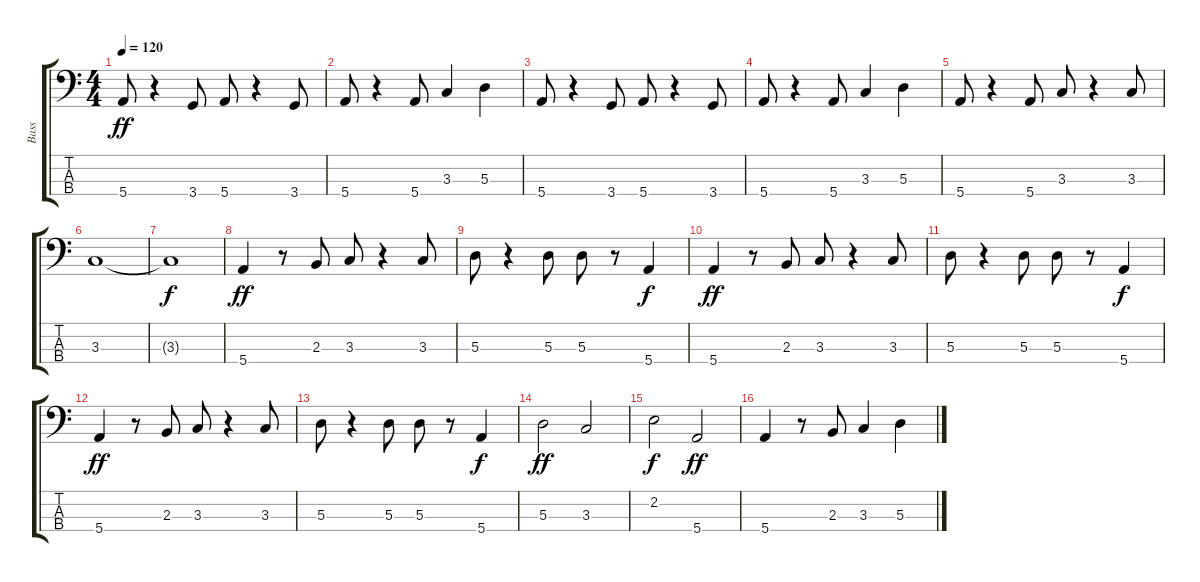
\track ("Bass" "Bass") {instrument electricbasspick}
\staff {score tabs}
\tuning (G2 D2 A1 E1) {hide}
\ts (4 4)
\tempo 120
\clef f4
\ks c
5.4.8{dy ff} r.4 3.4.8 5.4.8 r.4 3.4.8 |
5.4.8 r.4 5.4.8 3.3.4 5.3.4 |
5.4.8 r.4 3.4.8 5.4.8 r.4 3.4.8 |
5.4.8 r.4 5.4.8 3.3.4 5.3.4 |
5.4.8 r.4 5.4.8 3.3.8 r.4 3.3.8 |
3.3.1 |
3.3{t}.1{dy f} |
5.4.4{dy ff} r.8 2.3.8 3.3.8 r.4 3.3.8 |
5.3.8 r.4 5.3.8 5.3.8 r.8 5.4.4{dy f} |
5.4.4{dy ff} r.8 2.3.8 3.3.8 r.4 3.3.8 |
5.3.8 r.4 5.3.8 5.3.8 r.8 5.4.4{dy f} |
5.4.4{dy ff} r.8 2.3.8 3.3.8 r.4 3.3.8 |
5.3.8 r.4 5.3.8 5.3.8 r.8 5.4.4{dy f} |
5.3.2{dy ff} 3.3.2 |
2.2.2{dy f} 5.4.2{dy ff} |
5.4.4 r.8 2.3.8 3.3.4 5.3.4
